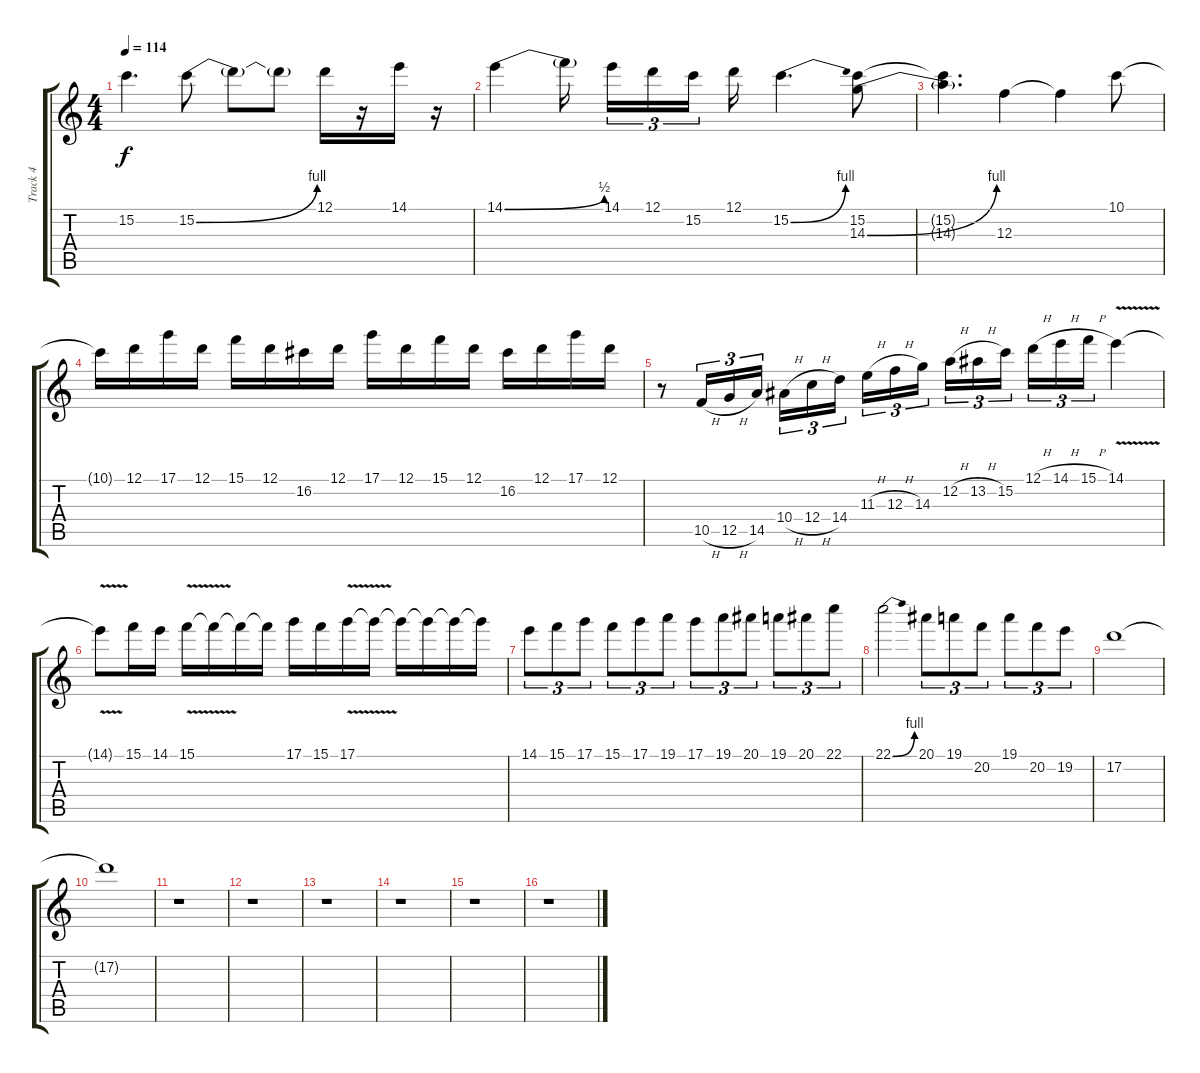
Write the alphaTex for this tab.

\track ("Track 4" "Track 4") {instrument distortionguitar}
\staff {score tabs}
\tuning (D4 A3 F3 C3 G2 D2) {hide}
\ts (4 4)
\tempo 114
\clef g2
\ks c
15.2{t}.4{d dy f} 15.2{be (bend 0 0 60 4)}.8 15.2{t}.8 15.2{t}.8 12.1.16 r.16 14.1.16 r.16 |
14.1{be (bend 0 0 60 2)}.4 14.1{t}.16{beam splitsecondary} 14.1.16{tu (3 2)} 12.1.16{tu (3 2)} 15.2.16{tu (3 2) beam splitsecondary} 12.1.16 15.2{be (bend 0 0 60 4)}.4{d} (15.2 14.3{be (bend 0 0 60 4)}).8 |
(15.2{t} 14.3{t}).4{d} 12.3.4 12.3{t}.4 10.1.8 |
10.1{t}.16 12.1.16 17.1.16 12.1.16 15.1.16 12.1.16 16.2.16 12.1.16 17.1.16 12.1.16 15.1.16 12.1.16 16.2.16 12.1.16 17.1.16 12.1.16 |
r.8 10.5{h}.16{tu (3 2)} 12.5{h}.16{tu (3 2)} 14.5.16{tu (3 2)} 10.4{h}.16{tu (3 2)} 12.4{h}.16{tu (3 2)} 14.4.16{tu (3 2) beam splitsecondary} 11.3{h}.16{tu (3 2)} 12.3{h}.16{tu (3 2)} 14.3.16{tu (3 2)} 12.2{h}.16{tu (3 2)} 13.2{h}.16{tu (3 2)} 15.2.16{tu (3 2) beam splitsecondary} 12.1{h}.16{tu (3 2)} 14.1{h}.16{tu (3 2)} 15.1{h}.16{tu (3 2)} 14.1{v}.4 |
14.1{t}.8 15.1.16 14.1.16 15.1{v}.16 15.1{t}.16 15.1{t}.16 15.1{t}.16 17.1.16 15.1.16 17.1{v}.16 17.1{t}.16 17.1{t}.16 17.1{t}.16 17.1{t}.16 17.1{t}.16 |
14.1.8{tu (3 2)} 15.1.8{tu (3 2)} 17.1.8{tu (3 2)} 15.1.8{tu (3 2)} 17.1.8{tu (3 2)} 19.1.8{tu (3 2)} 17.1.8{tu (3 2)} 19.1.8{tu (3 2)} 20.1.8{tu (3 2)} 19.1.8{tu (3 2)} 20.1.8{tu (3 2)} 22.1.8{tu (3 2)} |
22.1{be (bend 0 0 60 4)}.2 20.1.8{tu (3 2)} 19.1.8{tu (3 2)} 20.2.8{tu (3 2)} 19.1.8{tu (3 2)} 20.2.8{tu (3 2)} 19.2.8{tu (3 2)} |
17.2.1 |
17.2{t}.1 |
r.1 |
r.1 |
r.1 |
r.1 |
r.1 |
r.1
